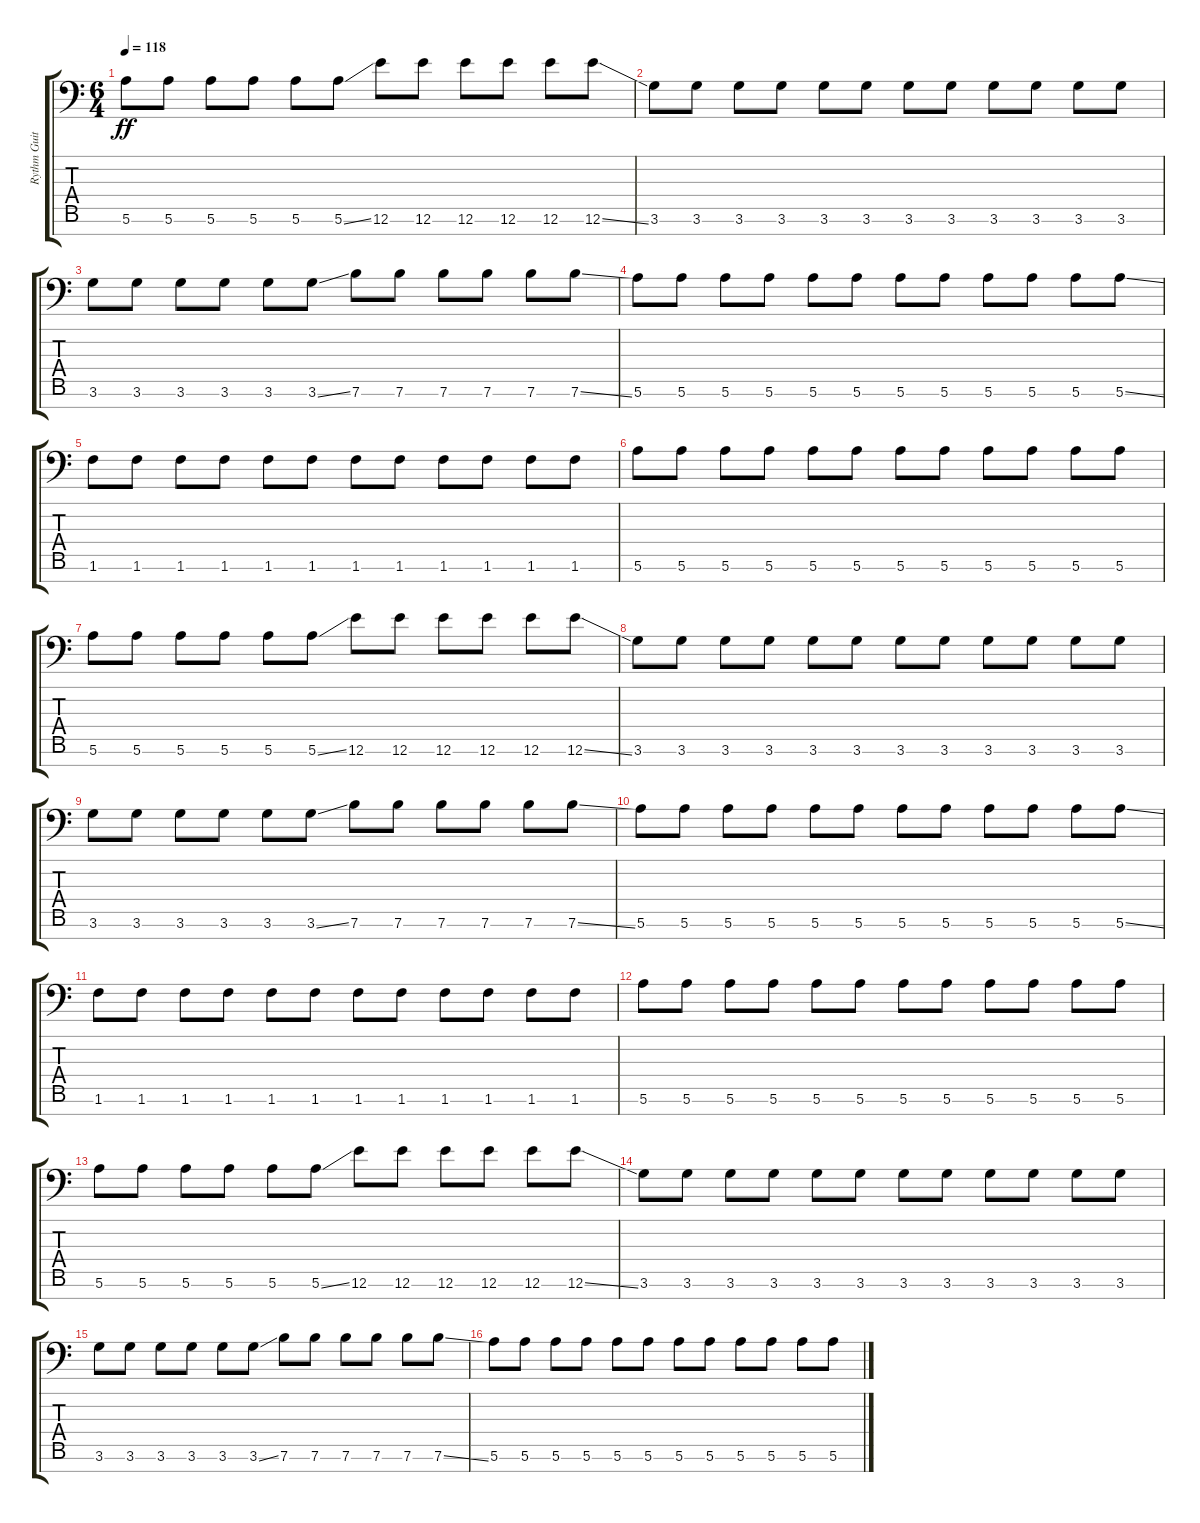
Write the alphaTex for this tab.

\track ("Rythm Guitar #2" "Rythm Guit") {instrument distortionguitar}
\staff {score tabs}
\tuning (D4 A3 E3 D3 A2 E2 A1) {hide}
\ts (6 4)
\tempo 118
\clef f4
\ks c
5.6.8{dy ff} 5.6.8 5.6.8 5.6.8 5.6.8 5.6{ss}.8 12.6.8 12.6.8 12.6.8 12.6.8 12.6.8 12.6{ss}.8 |
3.6.8 3.6.8 3.6.8 3.6.8 3.6.8 3.6.8 3.6.8 3.6.8 3.6.8 3.6.8 3.6.8 3.6.8 |
3.6.8 3.6.8 3.6.8 3.6.8 3.6.8 3.6{ss}.8 7.6.8 7.6.8 7.6.8 7.6.8 7.6.8 7.6{ss}.8 |
5.6.8 5.6.8 5.6.8 5.6.8 5.6.8 5.6.8 5.6.8 5.6.8 5.6.8 5.6.8 5.6.8 5.6{ss}.8 |
1.6.8 1.6.8 1.6.8 1.6.8 1.6.8 1.6.8 1.6.8 1.6.8 1.6.8 1.6.8 1.6.8 1.6.8 |
5.6.8 5.6.8 5.6.8 5.6.8 5.6.8 5.6.8 5.6.8 5.6.8 5.6.8 5.6.8 5.6.8 5.6.8 |
5.6.8 5.6.8 5.6.8 5.6.8 5.6.8 5.6{ss}.8 12.6.8 12.6.8 12.6.8 12.6.8 12.6.8 12.6{ss}.8 |
3.6.8 3.6.8 3.6.8 3.6.8 3.6.8 3.6.8 3.6.8 3.6.8 3.6.8 3.6.8 3.6.8 3.6.8 |
3.6.8 3.6.8 3.6.8 3.6.8 3.6.8 3.6{ss}.8 7.6.8 7.6.8 7.6.8 7.6.8 7.6.8 7.6{ss}.8 |
5.6.8 5.6.8 5.6.8 5.6.8 5.6.8 5.6.8 5.6.8 5.6.8 5.6.8 5.6.8 5.6.8 5.6{ss}.8 |
1.6.8 1.6.8 1.6.8 1.6.8 1.6.8 1.6.8 1.6.8 1.6.8 1.6.8 1.6.8 1.6.8 1.6.8 |
\section ("" "")
5.6.8 5.6.8 5.6.8 5.6.8 5.6.8 5.6.8 5.6.8 5.6.8 5.6.8 5.6.8 5.6.8 5.6.8 |
5.6.8 5.6.8 5.6.8 5.6.8 5.6.8 5.6{ss}.8 12.6.8 12.6.8 12.6.8 12.6.8 12.6.8 12.6{ss}.8 |
3.6.8 3.6.8 3.6.8 3.6.8 3.6.8 3.6.8 3.6.8 3.6.8 3.6.8 3.6.8 3.6.8 3.6.8 |
3.6.8 3.6.8 3.6.8 3.6.8 3.6.8 3.6{ss}.8 7.6.8 7.6.8 7.6.8 7.6.8 7.6.8 7.6{ss}.8 |
5.6.8 5.6.8 5.6.8 5.6.8 5.6.8 5.6.8 5.6.8 5.6.8 5.6.8 5.6.8 5.6.8 5.6{ss}.8
